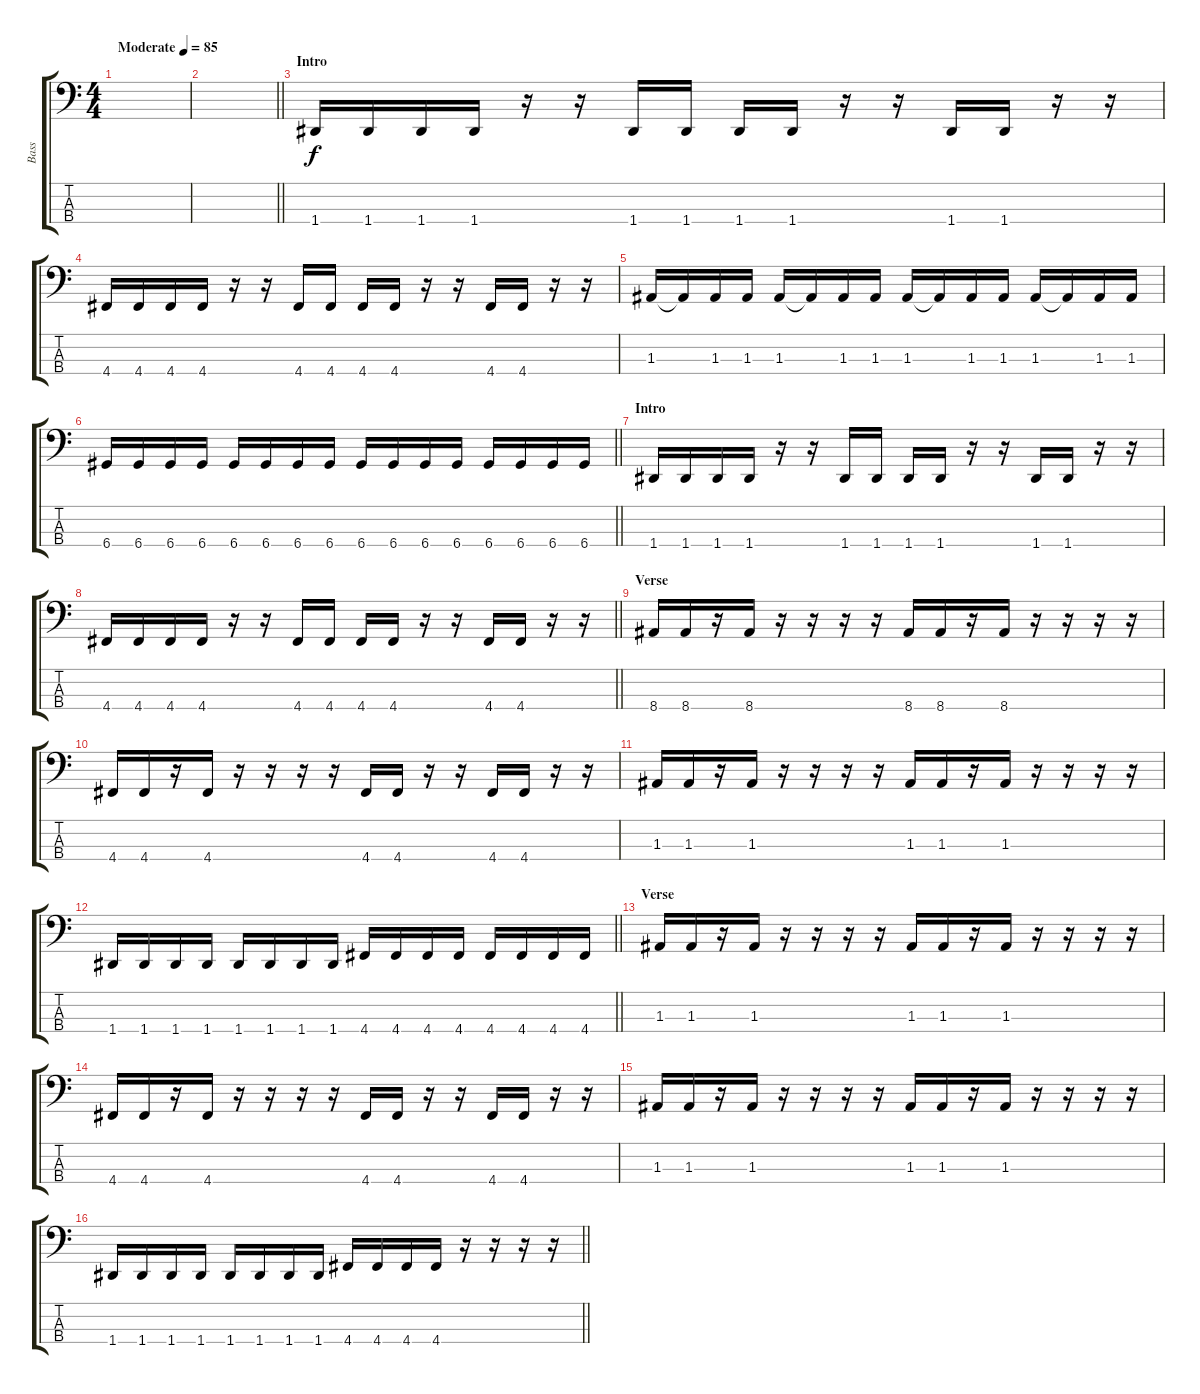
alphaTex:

\track ("Bass" "Bass") {instrument electricbassfinger}
\staff {score tabs}
\tuning (G2 D2 A1 D1) {hide}
\ts (4 4)
\tempo (85 "Moderate")
\clef f4
\ks c
|
\barLineRight lightlight
|
\section ("" "Intro")
1.4.16 1.4.16 1.4.16 1.4.16 r.16 r.16 1.4.16 1.4.16 1.4.16 1.4.16 r.16 r.16 1.4.16 1.4.16 r.16 r.16 |
4.4.16 4.4.16 4.4.16 4.4.16 r.16 r.16 4.4.16 4.4.16 4.4.16 4.4.16 r.16 r.16 4.4.16 4.4.16 r.16 r.16 |
1.3.16 1.3{t}.16 1.3.16 1.3.16 1.3.16 1.3{t}.16 1.3.16 1.3.16 1.3.16 1.3{t}.16 1.3.16 1.3.16 1.3.16 1.3{t}.16 1.3.16 1.3.16 |
\barLineRight lightlight
6.4.16 6.4.16 6.4.16 6.4.16 6.4.16 6.4.16 6.4.16 6.4.16 6.4.16 6.4.16 6.4.16 6.4.16 6.4.16 6.4.16 6.4.16 6.4.16 |
\section ("" "Intro")
1.4.16 1.4.16 1.4.16 1.4.16 r.16 r.16 1.4.16 1.4.16 1.4.16 1.4.16 r.16 r.16 1.4.16 1.4.16 r.16 r.16 |
\barLineRight lightlight
4.4.16 4.4.16 4.4.16 4.4.16 r.16 r.16 4.4.16 4.4.16 4.4.16 4.4.16 r.16 r.16 4.4.16 4.4.16 r.16 r.16 |
\section ("" "Verse")
8.4.16 8.4.16 r.16 8.4.16 r.16 r.16 r.16 r.16 8.4.16 8.4.16 r.16 8.4.16 r.16 r.16 r.16 r.16 |
4.4.16 4.4.16 r.16 4.4.16 r.16 r.16 r.16 r.16 4.4.16 4.4.16 r.16 r.16 4.4.16 4.4.16 r.16 r.16 |
1.3.16 1.3.16 r.16 1.3.16 r.16 r.16 r.16 r.16 1.3.16 1.3.16 r.16 1.3.16 r.16 r.16 r.16 r.16 |
\barLineRight lightlight
1.4.16 1.4.16 1.4.16 1.4.16 1.4.16 1.4.16 1.4.16 1.4.16 4.4.16 4.4.16 4.4.16 4.4.16 4.4.16 4.4.16 4.4.16 4.4.16 |
\section ("" "Verse")
1.3.16 1.3.16 r.16 1.3.16 r.16 r.16 r.16 r.16 1.3.16 1.3.16 r.16 1.3.16 r.16 r.16 r.16 r.16 |
4.4.16 4.4.16 r.16 4.4.16 r.16 r.16 r.16 r.16 4.4.16 4.4.16 r.16 r.16 4.4.16 4.4.16 r.16 r.16 |
1.3.16 1.3.16 r.16 1.3.16 r.16 r.16 r.16 r.16 1.3.16 1.3.16 r.16 1.3.16 r.16 r.16 r.16 r.16 |
\barLineRight lightlight
1.4.16 1.4.16 1.4.16 1.4.16 1.4.16 1.4.16 1.4.16 1.4.16 4.4.16 4.4.16 4.4.16 4.4.16 r.16 r.16 r.16 r.16
